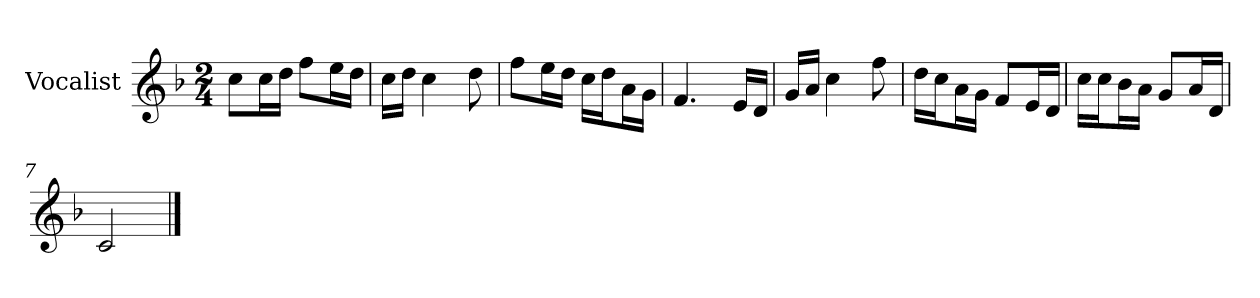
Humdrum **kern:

**kern
*part1
*staff1
*I"Vocalist
*k[b-]
*F:
*M2/4
=
8ccL
16ccL
16ddJJ
8ffL
16eeL
16ddJJ
=1
16ccLL
16ddJJ
4cc
8dd
=2
8ffL
16eeL
16ddJJ
16ccLL
16ddJ
16aL
16gJJ
=3
4.f
16eLL
16dJJ
=4
16gLL
16aJJ
4cc
8ff
=5
16ddLL
16ccJ
16aL
16gJJ
8fL
16eL
16dJJ
=6
16ccLL
16ccJ
16b-L
16aJJ
8gL
16aL
16dJJ
=7
2c
==
*-
